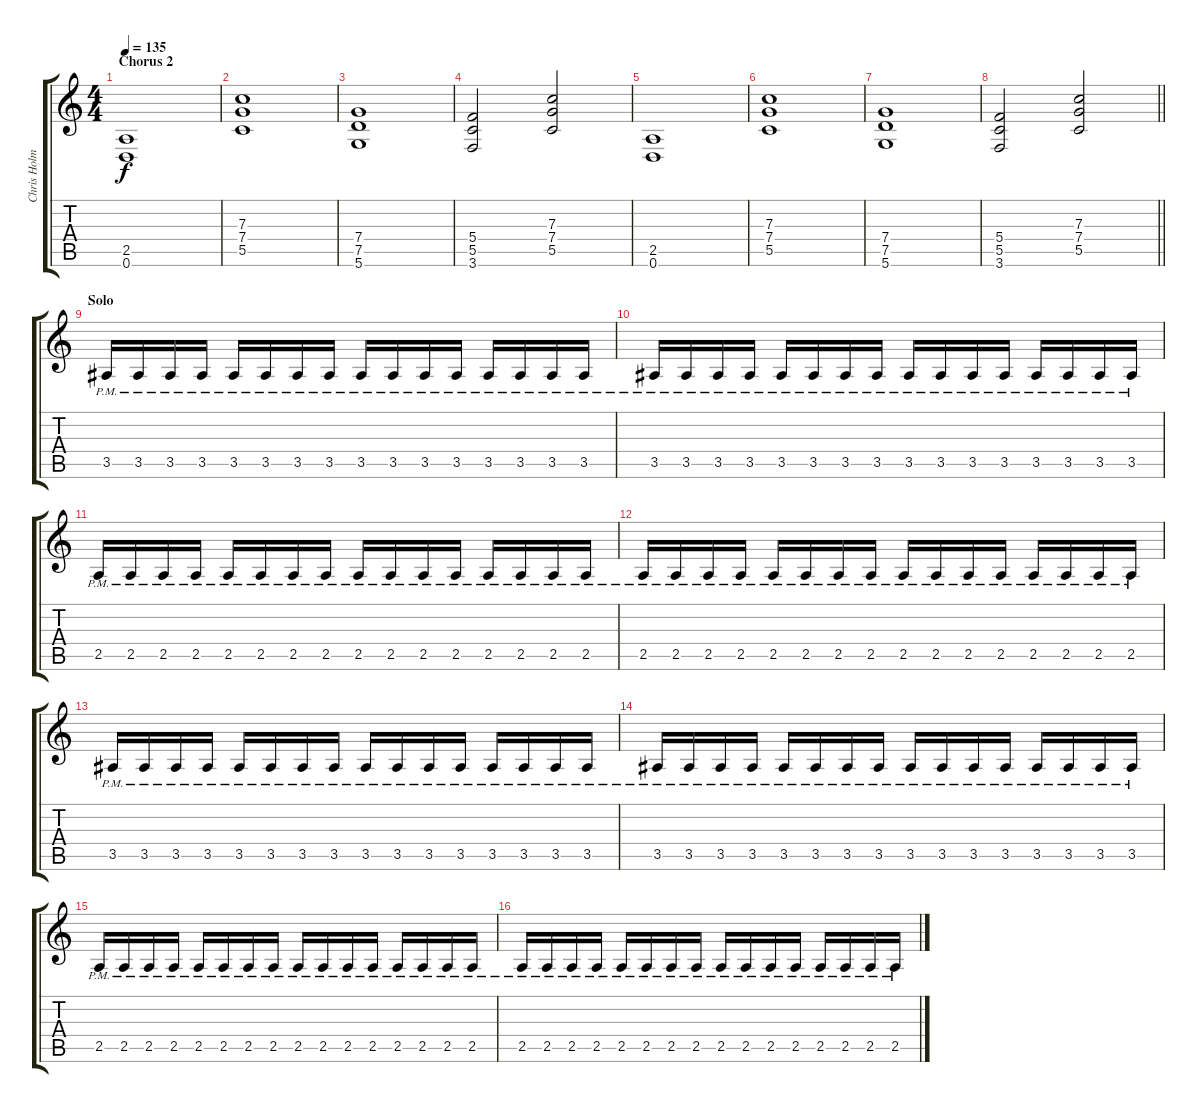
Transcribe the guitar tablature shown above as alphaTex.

\track ("Chris Holmes Rhythm" "Chris Holm") {instrument distortionguitar}
\staff {score tabs}
\tuning (D4 A3 F3 C3 G2 D2) {hide}
\ts (4 4)
\section ("" "Chorus 2")
\tempo 135
\clef g2
\ks c
(2.5 0.6).1{dy f} |
(7.3 7.4 5.5).1 |
(7.4 7.5 5.6).1 |
(5.4 5.5 3.6).2 (7.3 7.4 5.5).2 |
(2.5 0.6).1 |
(7.3 7.4 5.5).1 |
(7.4 7.5 5.6).1 |
\barLineRight lightlight
(5.4 5.5 3.6).2 (7.3 7.4 5.5).2 |
\section ("" "Solo")
3.5{pm}.16 3.5{pm}.16 3.5{pm}.16 3.5{pm}.16 3.5{pm}.16 3.5{pm}.16 3.5{pm}.16 3.5{pm}.16 3.5{pm}.16 3.5{pm}.16 3.5{pm}.16 3.5{pm}.16 3.5{pm}.16 3.5{pm}.16 3.5{pm}.16 3.5{pm}.16 |
3.5{pm}.16 3.5{pm}.16 3.5{pm}.16 3.5{pm}.16 3.5{pm}.16 3.5{pm}.16 3.5{pm}.16 3.5{pm}.16 3.5{pm}.16 3.5{pm}.16 3.5{pm}.16 3.5{pm}.16 3.5{pm}.16 3.5{pm}.16 3.5{pm}.16 3.5{pm}.16 |
2.5{pm}.16 2.5{pm}.16 2.5{pm}.16 2.5{pm}.16 2.5{pm}.16 2.5{pm}.16 2.5{pm}.16 2.5{pm}.16 2.5{pm}.16 2.5{pm}.16 2.5{pm}.16 2.5{pm}.16 2.5{pm}.16 2.5{pm}.16 2.5{pm}.16 2.5{pm}.16 |
2.5{pm}.16 2.5{pm}.16 2.5{pm}.16 2.5{pm}.16 2.5{pm}.16 2.5{pm}.16 2.5{pm}.16 2.5{pm}.16 2.5{pm}.16 2.5{pm}.16 2.5{pm}.16 2.5{pm}.16 2.5{pm}.16 2.5{pm}.16 2.5{pm}.16 2.5{pm}.16 |
3.5{pm}.16 3.5{pm}.16 3.5{pm}.16 3.5{pm}.16 3.5{pm}.16 3.5{pm}.16 3.5{pm}.16 3.5{pm}.16 3.5{pm}.16 3.5{pm}.16 3.5{pm}.16 3.5{pm}.16 3.5{pm}.16 3.5{pm}.16 3.5{pm}.16 3.5{pm}.16 |
3.5{pm}.16 3.5{pm}.16 3.5{pm}.16 3.5{pm}.16 3.5{pm}.16 3.5{pm}.16 3.5{pm}.16 3.5{pm}.16 3.5{pm}.16 3.5{pm}.16 3.5{pm}.16 3.5{pm}.16 3.5{pm}.16 3.5{pm}.16 3.5{pm}.16 3.5{pm}.16 |
2.5{pm}.16 2.5{pm}.16 2.5{pm}.16 2.5{pm}.16 2.5{pm}.16 2.5{pm}.16 2.5{pm}.16 2.5{pm}.16 2.5{pm}.16 2.5{pm}.16 2.5{pm}.16 2.5{pm}.16 2.5{pm}.16 2.5{pm}.16 2.5{pm}.16 2.5{pm}.16 |
2.5{pm}.16 2.5{pm}.16 2.5{pm}.16 2.5{pm}.16 2.5{pm}.16 2.5{pm}.16 2.5{pm}.16 2.5{pm}.16 2.5{pm}.16 2.5{pm}.16 2.5{pm}.16 2.5{pm}.16 2.5{pm}.16 2.5{pm}.16 2.5{pm}.16 2.5{pm}.16
